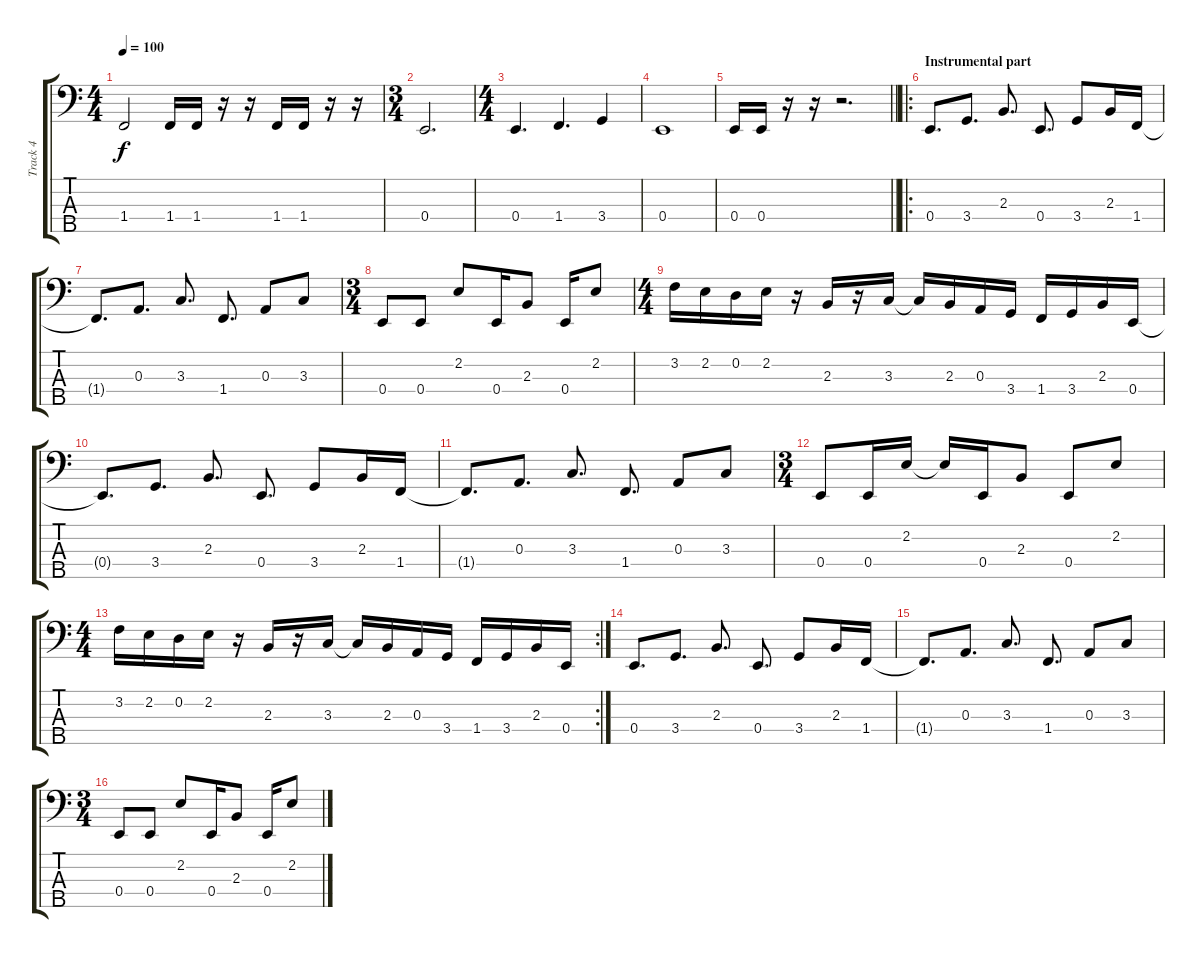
\track ("Track 4" "Track 4") {instrument electricbassfinger}
\staff {score tabs}
\tuning (G2 D2 A1 E1 B0) {hide}
\ts (4 4)
\tempo 100
\clef f4
\ks c
1.4{t}.2{dy f} 1.4.16 1.4.16 r.16 r.16 1.4.16 1.4.16 r.16 r.16 |
\ts (3 4)
0.4.2{d} |
\ts (4 4)
0.4.4{d} 1.4.4{d} 3.4.4 |
0.4.1 |
\barLineRight lightlight
0.4.16 0.4.16 r.16 r.16 r.2{d} |
\ro
\section ("" "Instrumental part")
0.4.8{d} 3.4.8{d} 2.3.8{d} 0.4.8{d} 3.4.8 2.3.16 1.4.16 |
1.4{t}.8{d} 0.3.8{d} 3.3.8{d} 1.4.8{d} 0.3.8 3.3.8 |
\ts (3 4)
0.4.8 0.4.8 2.2.8 0.4.16 2.3.8 0.4.16 2.2.8 |
\ts (4 4)
3.2.16 2.2.16 0.2.16 2.2.16 r.16 2.3.16 r.16 3.3.16 3.3{t}.16 2.3.16 0.3.16 3.4.16 1.4.16 3.4.16 2.3.16 0.4.16 |
0.4{t}.8{d} 3.4.8{d} 2.3.8{d} 0.4.8{d} 3.4.8 2.3.16 1.4.16 |
1.4{t}.8{d} 0.3.8{d} 3.3.8{d} 1.4.8{d} 0.3.8 3.3.8 |
\ts (3 4)
0.4.8 0.4.16 2.2.16 2.2{t}.16 0.4.16 2.3.8 0.4.8 2.2.8 |
\rc 2
\ts (4 4)
3.2.16 2.2.16 0.2.16 2.2.16 r.16 2.3.16 r.16 3.3.16 3.3{t}.16 2.3.16 0.3.16 3.4.16 1.4.16 3.4.16 2.3.16 0.4.16 |
0.4.8{d} 3.4.8{d} 2.3.8{d} 0.4.8{d} 3.4.8 2.3.16 1.4.16 |
1.4{t}.8{d} 0.3.8{d} 3.3.8{d} 1.4.8{d} 0.3.8 3.3.8 |
\ts (3 4)
0.4.8 0.4.8 2.2.8 0.4.16 2.3.8 0.4.16 2.2.8
